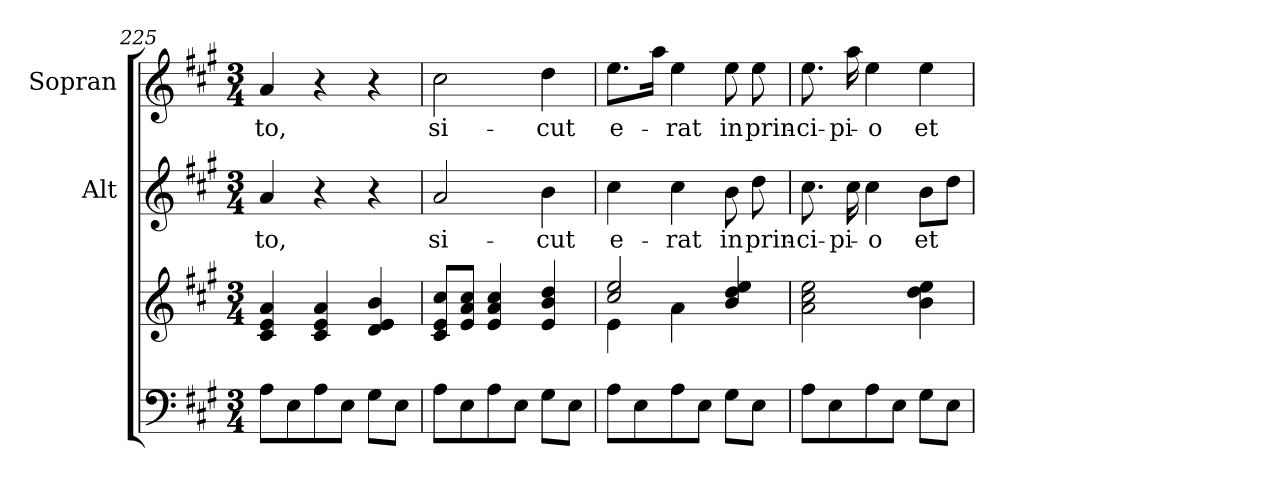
**kern	**kern	**kern	**text	**kern	**text
*part3	*part3	*part2	*part2	*part1	*part1
*staff4	*staff3	*staff2	*staff2	*staff1	*staff1
*	*	*I"Alt	*	*I"Sopran	*
*	*	*I'A.	*	*I'S.	*
!!LO:PB:g=z
*clefF4	*clefG2	*clefG2	*	*clefG2	*
*k[f#c#g#]	*k[f#c#g#]	*k[f#c#g#]	*	*k[f#c#g#]	*
*A:	*A:	*A:	*	*A:	*
*M3/4	*M3/4	*M3/4	*	*M3/4	*
=225	=225	=225	=225	=225	=225
!	!	!	!LO:LY:b	!	!LO:LY:b
8A\L	4c#/ 4e/ 4a/	4a/	-to,	4a/	-to,
8E\	.	.	.	.	.
8A\	4c#/ 4e/ 4a/	4r	.	4r	.
8E\J	.	.	.	.	.
8G#\L	4d/ 4e/ 4b/	4r	.	4r	.
8E\J	.	.	.	.	.
=226	=226	=226	=226	=226	=226
!	!	!	!LO:LY:b	!	!LO:LY:b
8A\L	8c#/ 8e/ 8cc#/L	2a/	si-	2cc#\	si-
8E\	8e/ 8a/ 8cc#/J	.	.	.	.
8A\	4e/ 4a/ 4cc#/	.	.	.	.
8E\J	.	.	.	.	.
!	!	!	!LO:LY:b	!	!LO:LY:b
8G#\L	4e/ 4b/ 4dd/	4b\	-cut	4dd\	-cut
8E\J	.	.	.	.	.
=227	=227	=227	=227	=227	=227
*	*^	*	*	*	*
!	!	!	!	!LO:LY:b	!	!LO:LY:b
8A\L	2cc#/ 2ee/	4e\	4cc#\	e-	8.ee\L	e-
8E\	.	.	.	.	.	.
.	.	.	.	.	16aa\Jk	.
!	!	!	!	!LO:LY:b	!	!LO:LY:b
8A\	.	4a\	4cc#\	-rat	4ee\	-rat
8E\J	.	.	.	.	.	.
!	!	!	!	!LO:LY:b	!	!LO:LY:b
8G#\L	4b/ 4dd/ 4ee/	4ryy	8b\	in	8ee\	in
!	!	!	!	!LO:LY:b	!	!LO:LY:b
8E\J	.	.	8dd\	prin-	8ee\	prin-
*	*v	*v	*	*	*	*
=228	=228	=228	=228	=228	=228
!	!	!	!LO:LY:b	!	!LO:LY:b
8A\L	2a\ 2cc#\ 2ee\	8.cc#\	-ci-	8.ee\	-ci-
8E\	.	.	.	.	.
!	!	!	!LO:LY:b	!	!LO:LY:b
.	.	16cc#\	-pi-	16aa\	-pi-
!	!	!	!LO:LY:b	!	!LO:LY:b
8A\	.	4cc#\	-o	4ee\	-o
8E\J	.	.	.	.	.
!	!	!	!LO:LY:b	!	!LO:LY:b
8G#\L	4b\ 4dd\ 4ee\	8b\L	et	4ee\	et
8E\J	.	8dd\J	.	.	.
=	=	=	=	=	=
*-	*-	*-	*-	*-	*-
